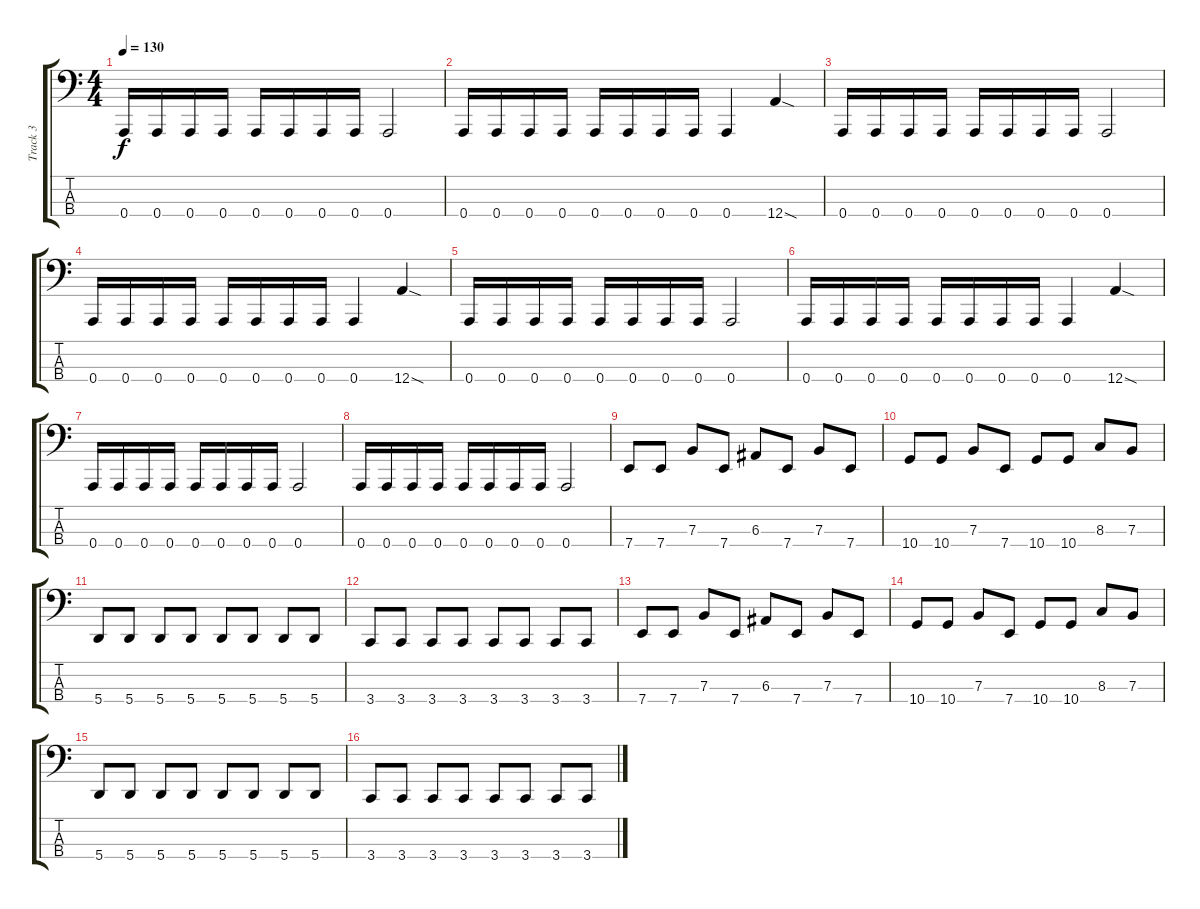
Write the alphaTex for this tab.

\track ("Track 3" "Track 3") {instrument electricbasspick}
\staff {score tabs}
\tuning (D2 A1 E1 A0) {hide}
\ts (4 4)
\tempo 130
\clef f4
\ks c
0.4.16{dy f} 0.4.16 0.4.16 0.4.16 0.4.16 0.4.16 0.4.16 0.4.16 0.4.2 |
0.4.16 0.4.16 0.4.16 0.4.16 0.4.16 0.4.16 0.4.16 0.4.16 0.4.4 12.4{sod}.4 |
0.4.16 0.4.16 0.4.16 0.4.16 0.4.16 0.4.16 0.4.16 0.4.16 0.4.2 |
0.4.16 0.4.16 0.4.16 0.4.16 0.4.16 0.4.16 0.4.16 0.4.16 0.4.4 12.4{sod}.4 |
0.4.16 0.4.16 0.4.16 0.4.16 0.4.16 0.4.16 0.4.16 0.4.16 0.4.2 |
0.4.16 0.4.16 0.4.16 0.4.16 0.4.16 0.4.16 0.4.16 0.4.16 0.4.4 12.4{sod}.4 |
0.4.16 0.4.16 0.4.16 0.4.16 0.4.16 0.4.16 0.4.16 0.4.16 0.4.2 |
0.4.16 0.4.16 0.4.16 0.4.16 0.4.16 0.4.16 0.4.16 0.4.16 0.4.2 |
7.4.8 7.4.8 7.3.8 7.4.8 6.3.8 7.4.8 7.3.8 7.4.8 |
10.4.8 10.4.8 7.3.8 7.4.8 10.4.8 10.4.8 8.3.8 7.3.8 |
5.4.8 5.4.8 5.4.8 5.4.8 5.4.8 5.4.8 5.4.8 5.4.8 |
3.4.8 3.4.8 3.4.8 3.4.8 3.4.8 3.4.8 3.4.8 3.4.8 |
7.4.8 7.4.8 7.3.8 7.4.8 6.3.8 7.4.8 7.3.8 7.4.8 |
10.4.8 10.4.8 7.3.8 7.4.8 10.4.8 10.4.8 8.3.8 7.3.8 |
5.4.8 5.4.8 5.4.8 5.4.8 5.4.8 5.4.8 5.4.8 5.4.8 |
3.4.8 3.4.8 3.4.8 3.4.8 3.4.8 3.4.8 3.4.8 3.4.8
